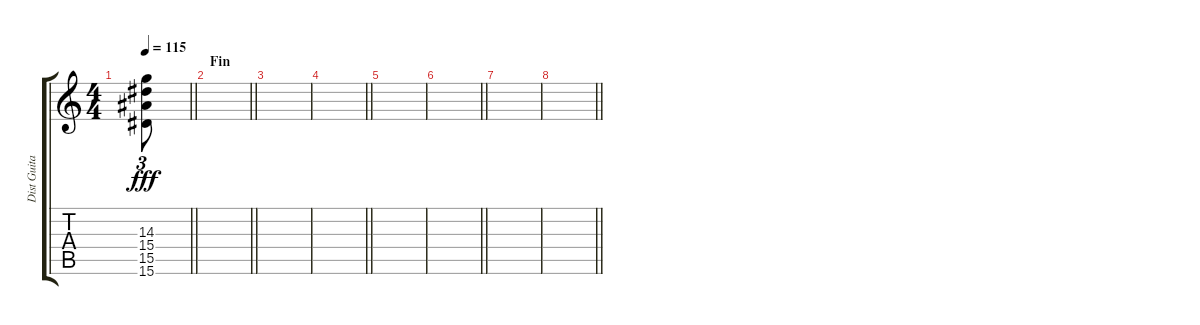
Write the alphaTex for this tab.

\track ("Dist Guitar 1" "Dist Guita") {instrument overdrivenguitar}
\staff {score tabs}
\tuning (D4 A3 F3 C3 G2 C2) {hide}
\ts (4 4)
\tempo 115
\clef g2
\barLineRight lightlight
\ks c
(14.3 15.4 15.5 15.6).8{tu (3 2) dy fff} |
\section ("" "Fin")
\barLineRight lightlight
|
|
\barLineRight lightlight
|
|
\barLineRight lightlight
|
|
\barLineRight lightlight
